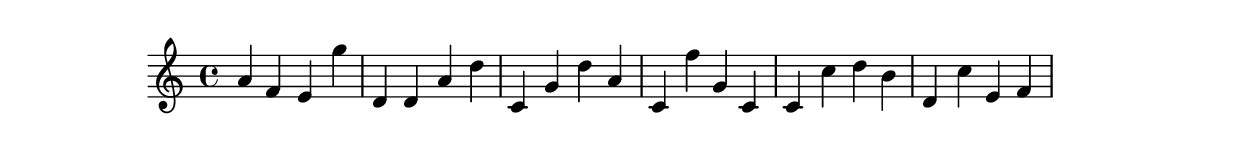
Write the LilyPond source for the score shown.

%% DO NOT EDIT this file manually; it is automatically
%% generated from LSR http://lsr.dsi.unimi.it
%% Make any changes in LSR itself, or in Documentation/snippets/new/ ,
%% and then run scripts/auxiliar/makelsr.py
%%
%% This file is in the public domain.
\version "2.15.40"

\header {
  lsrtags = "pitches, scheme-language, really-cool"

%% Translation of GIT committish: b482c3e5b56c3841a88d957e0ca12964bd3e64fa
  texidoces = "
Este fragmento de código basado en Scheme genera
24 notas aleatorias (o tantas como se necesiten), basándose en la
hora actual (o en cualquier número pseudo-aleatorio que se
especifique en su lugar, para obtener las mismas notas aleatorias
cada vez): es decir, para obtener distintos patrones de notas,
sólo tiene que modificar este número.

"
  doctitlees = "Generación de notas aleatorias"

%% Translation of GIT committish: 57f9346bb030f49336a858fcbf1519366fe56454
  texidocfr = "
Le fragment de code Scheme ci-dessous génère aléatoirement 24 notes
(ou autant que nécessaire), à partir de l'heure courante (ou un nombre
quelconque donné en argument, afin d'obtenir toujours les mêmes notes
aléatoires).  Pour obtenir une autre série de notes, il suffit de
changer ce nombre.

"
  doctitlefr = "Génération de notes aléatoires"

  texidoc = "
This Scheme-based snippet generates 24 random notes (or as many as
required), based on the current time (or any randomish number specified
instead, in order to obtain the same random notes each time): i.e., to
get different random note patterns, just change this number.

"
  doctitle = "Generating random notes"
} % begin verbatim


\score {
  {
    $(let ((random-state (seed->random-state (current-time))))
       (make-sequential-music
         (map (lambda (x)
                (let ((idx (random 12 random-state)))
                  (make-event-chord
                   (list
                    (make-music 'NoteEvent
                                'duration (ly:make-duration 2 0 1 1)
                                'pitch (ly:make-pitch
                                        (quotient idx 7)
                                        (remainder idx 7)
                                        0))))))
              (make-list 24))))
  }
}
